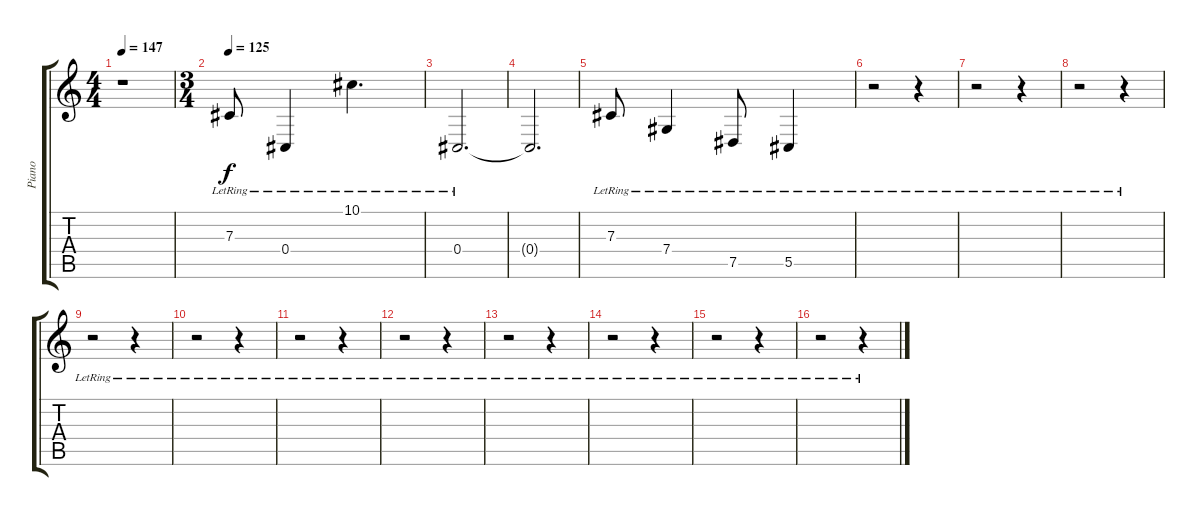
\track ("Piano" "Piano") {instrument acousticgrandpiano}
\staff {score tabs}
\tuning (Eb4 Bb3 Gb3 Db3 Ab2 Eb2) {hide}
\ts (4 4)
\tempo 147
\clef g2
\ks c
r.1{dy f} |
\ts (3 4)
\tempo 125
7.3{lr}.8 0.4{lr}.4 10.1{lr}.4{d} |
0.4{lr}.2{d} |
0.4{t}.2{d} |
7.3{lr}.8 7.4{lr}.4 7.5{lr}.8 5.5{lr}.4 |
r.2 r.4 |
r.2 r.4 |
r.2 r.4 |
r.2 r.4 |
r.2 r.4 |
r.2 r.4 |
r.2 r.4 |
r.2 r.4 |
r.2 r.4 |
r.2 r.4 |
r.2 r.4
